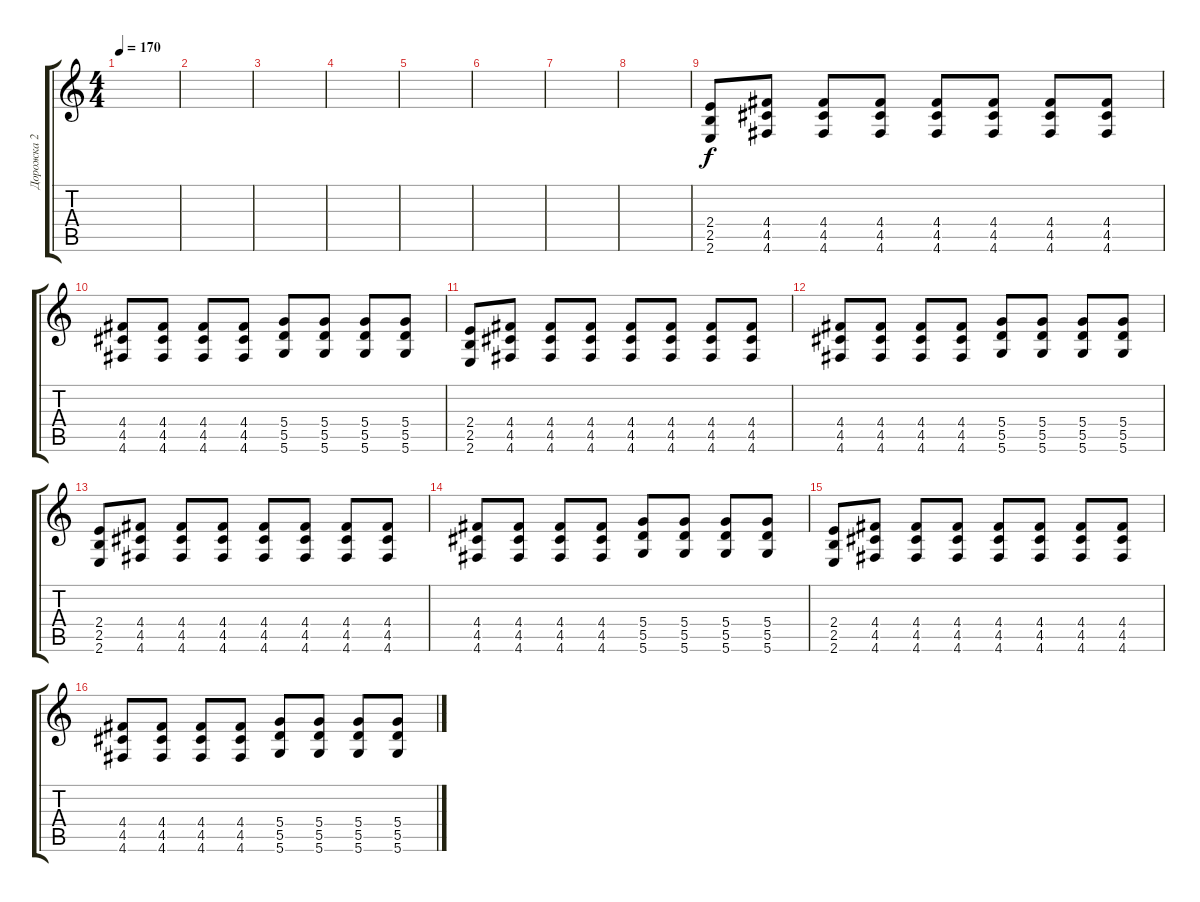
\track ("Дорожка 2" "Дорожка 2") {instrument distortionguitar}
\staff {score tabs}
\tuning (E4 B3 G3 D3 A2 D2) {hide}
\ts (4 4)
\tempo 170
\clef g2
\ks c
|
|
|
|
|
|
|
|
(2.4 2.5 2.6).8 (4.4 4.5 4.6).8 (4.4 4.5 4.6).8 (4.4 4.5 4.6).8 (4.4 4.5 4.6).8 (4.4 4.5 4.6).8 (4.4 4.5 4.6).8 (4.4 4.5 4.6).8 |
(4.4 4.5 4.6).8 (4.4 4.5 4.6).8 (4.4 4.5 4.6).8 (4.4 4.5 4.6).8 (5.4 5.5 5.6).8 (5.4 5.5 5.6).8 (5.4 5.5 5.6).8 (5.4 5.5 5.6).8 |
(2.4 2.5 2.6).8 (4.4 4.5 4.6).8 (4.4 4.5 4.6).8 (4.4 4.5 4.6).8 (4.4 4.5 4.6).8 (4.4 4.5 4.6).8 (4.4 4.5 4.6).8 (4.4 4.5 4.6).8 |
(4.4 4.5 4.6).8 (4.4 4.5 4.6).8 (4.4 4.5 4.6).8 (4.4 4.5 4.6).8 (5.4 5.5 5.6).8 (5.4 5.5 5.6).8 (5.4 5.5 5.6).8 (5.4 5.5 5.6).8 |
(2.4 2.5 2.6).8 (4.4 4.5 4.6).8 (4.4 4.5 4.6).8 (4.4 4.5 4.6).8 (4.4 4.5 4.6).8 (4.4 4.5 4.6).8 (4.4 4.5 4.6).8 (4.4 4.5 4.6).8 |
(4.4 4.5 4.6).8 (4.4 4.5 4.6).8 (4.4 4.5 4.6).8 (4.4 4.5 4.6).8 (5.4 5.5 5.6).8 (5.4 5.5 5.6).8 (5.4 5.5 5.6).8 (5.4 5.5 5.6).8 |
(2.4 2.5 2.6).8 (4.4 4.5 4.6).8 (4.4 4.5 4.6).8 (4.4 4.5 4.6).8 (4.4 4.5 4.6).8 (4.4 4.5 4.6).8 (4.4 4.5 4.6).8 (4.4 4.5 4.6).8 |
(4.4 4.5 4.6).8 (4.4 4.5 4.6).8 (4.4 4.5 4.6).8 (4.4 4.5 4.6).8 (5.4 5.5 5.6).8 (5.4 5.5 5.6).8 (5.4 5.5 5.6).8 (5.4 5.5 5.6).8
